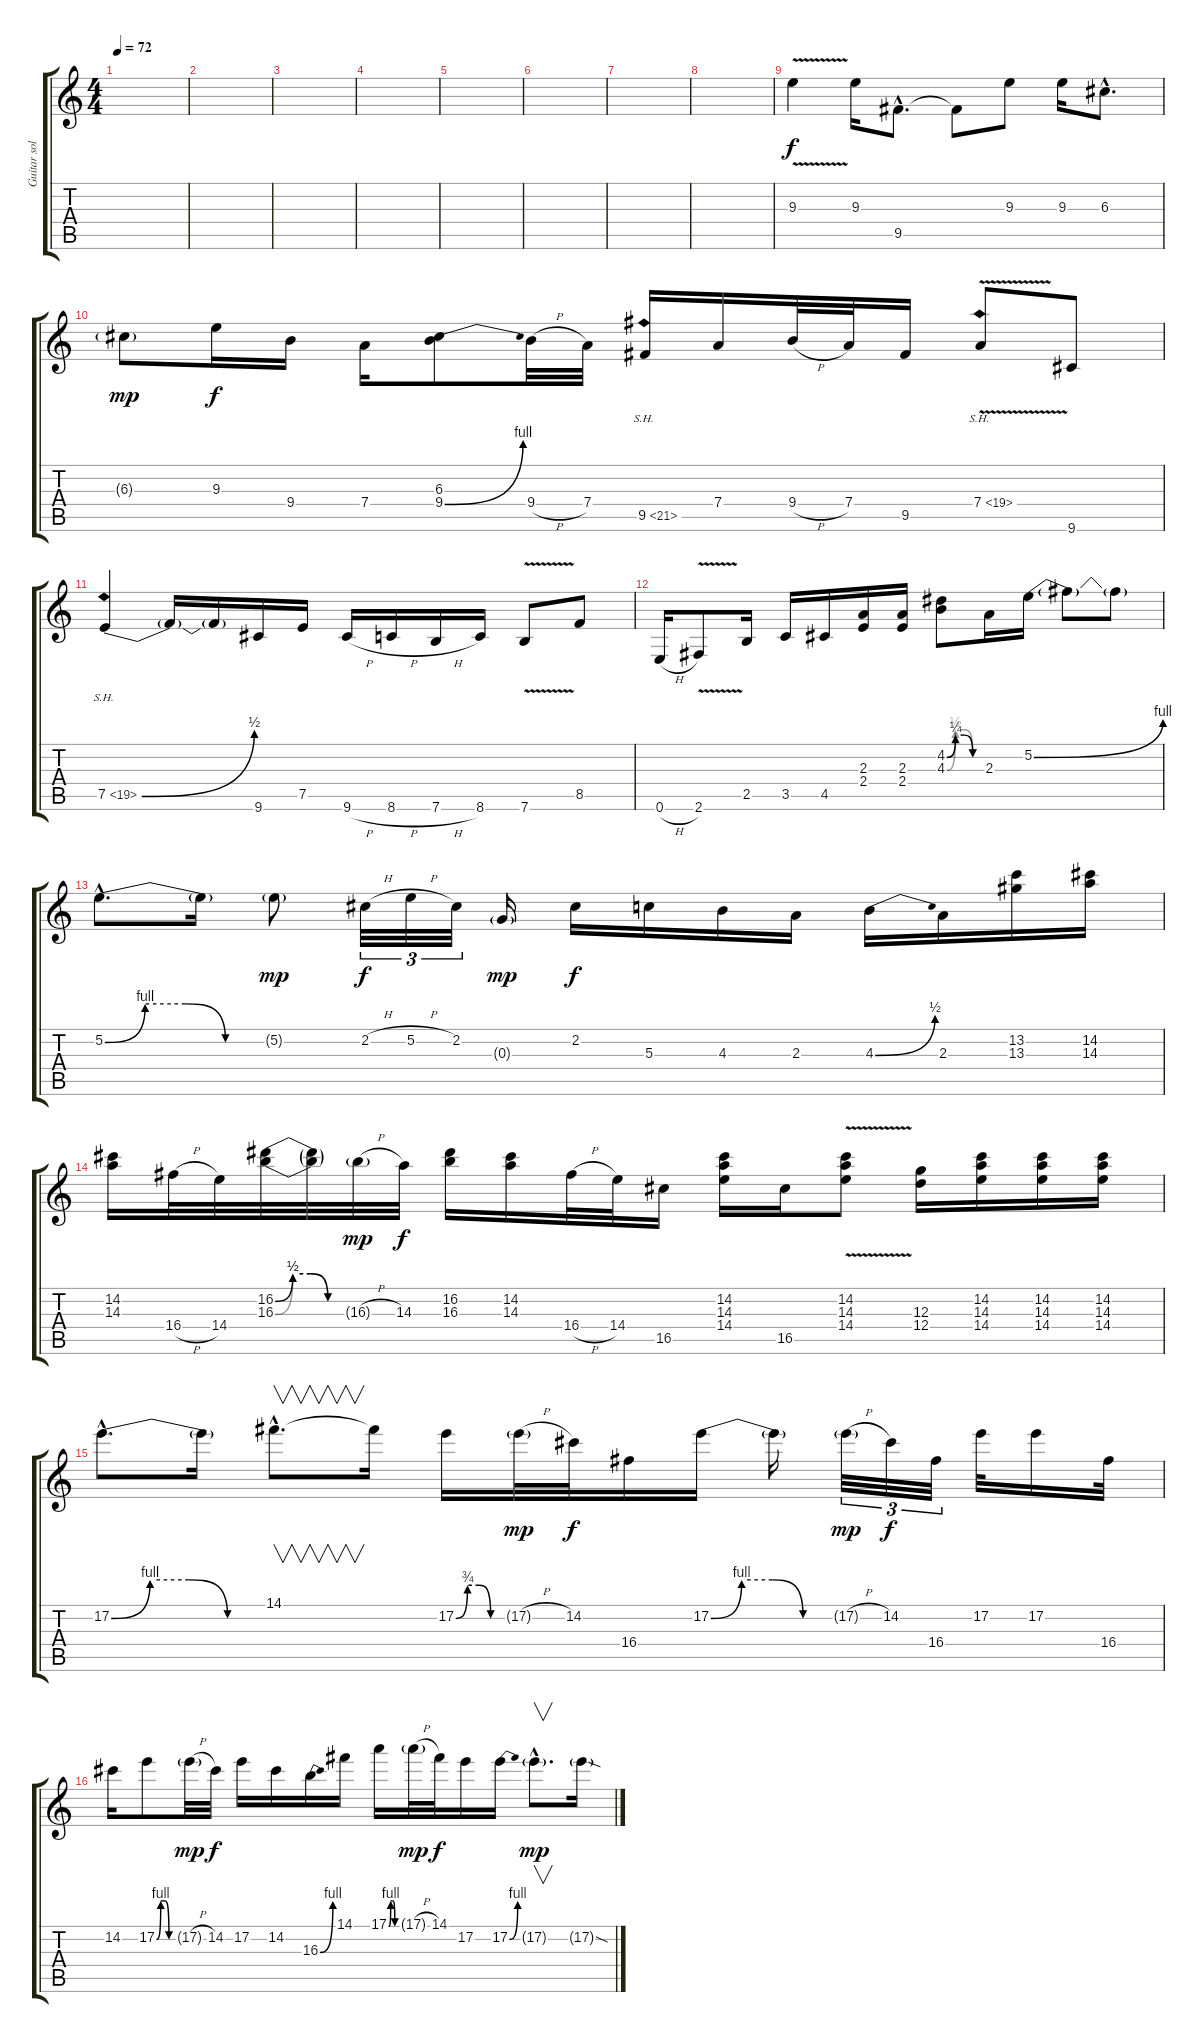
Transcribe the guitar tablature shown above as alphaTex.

\track ("Guitar solo" "Guitar sol") {instrument distortionguitar}
\staff {score tabs}
\tuning (E4 B3 G3 D3 A2 E2) {hide}
\ts (4 4)
\tempo 72
\clef g2
\ks c
|
|
|
|
|
|
|
|
9.3{v}.4 9.3.16 9.5{hac}.8{d} 9.5{t}.8 9.3.8 9.3.16 6.3{hac}.8{d} |
6.3{g}.8{dy mp} 9.3.16{dy f} 9.4.16 7.4.16 (6.3 9.4{be (bend 0 0 60 4)}).8 9.4{h}.32 7.4.32 9.5{sh 12}.16 7.4.16 9.4{h}.32 7.4.32 9.5.16 7.4{sh 12 v}.8 9.6.8 |
7.5{be (bend 0 0 60 2) sh 12}.4 7.5{t}.16 7.5{t}.16 9.6.16 7.5.16 9.6{h}.16 8.6{h}.16 7.6{h}.16 8.6.16 7.6{v}.8 8.5.8 |
0.6{h}.16 2.6{v}.8 2.5.16 3.5.16 4.5.16 (2.3 2.4).16 (2.3 2.4).16 (4.2{be (custom 0 0 15 1 30 1 45 0 60 0)} 4.3{be (custom 0 0 15 2 30 2 45 0 60 0)}).8 2.3.16 5.2{be (bend 0 0 60 4)}.16 5.2{t}.8 5.2{t}.8 |
5.2{be (custom 0 0 15 4 30 4 45 0 60 0) hac}.8{d} 5.2{t}.16 5.2{g}.8{dy mp} 2.2{h}.32{tu (3 2) dy f} 5.2{h}.32{tu (3 2)} 2.2.32{tu (3 2)} 0.3{g}.16{dy mp} 2.2.16{dy f} 5.3.16 4.3.16 2.3.16 4.3{be (bend 0 0 60 2)}.16 2.3.16 (13.2 13.3).16 (14.2 14.3).16 |
(14.2 14.3).16 16.4{h}.32 14.4.32 (16.2{be (custom 0 0 15 2 30 2 45 0 60 0)} 16.3{be (custom 0 0 15 2 30 2 45 0 60 0)}).32 (16.2{t} 16.3{t}).32 16.3{h g}.32{dy mp} 14.3.32{dy f} (16.2 16.3).16 (14.2 14.3).16 16.4{h}.32 14.4.32 16.5.16 (14.2 14.3 14.4).16 16.5.16 (14.2{v} 14.3{v} 14.4{v}).8 (12.3 12.4).16 (14.2 14.3 14.4).16 (14.2 14.3 14.4).16 (14.2 14.3 14.4).16 |
17.2{be (custom 0 0 15 4 30 4 45 0 60 0) hac}.8{d} 17.2{t}.16 14.1{hac}.8{v d} 14.1{t}.16 17.2{be (custom 0 0 15 3 30 3 45 0 60 0)}.16 17.2{h g}.32{dy mp} 14.2.32{dy f} 16.4.16 17.2{be (custom 0 0 15 4 30 4 45 0 60 0)}.16 17.2{t}.16 17.2{h g}.32{tu (3 2) dy mp} 14.2.32{tu (3 2) dy f} 16.4.32{tu (3 2)} 17.2.32 17.2.16 16.4.32 |
14.2.16 17.2{be (custom 0 0 15 4 30 4 45 0 60 0)}.8 17.2{h g}.32{dy mp} 14.2.32{dy f} 17.2.16 14.2.16 16.3{be (bend 0 0 60 4)}.16 14.1.16 17.1{be (custom 0 0 15 4 30 4 45 0 60 0)}.16 17.1{h g}.32{dy mp} 14.1.32{dy f} 17.2.16 17.2{be (bend 0 0 60 4)}.16 17.2{g hac}.8{v d dy mp} 17.2{sod g}.16
